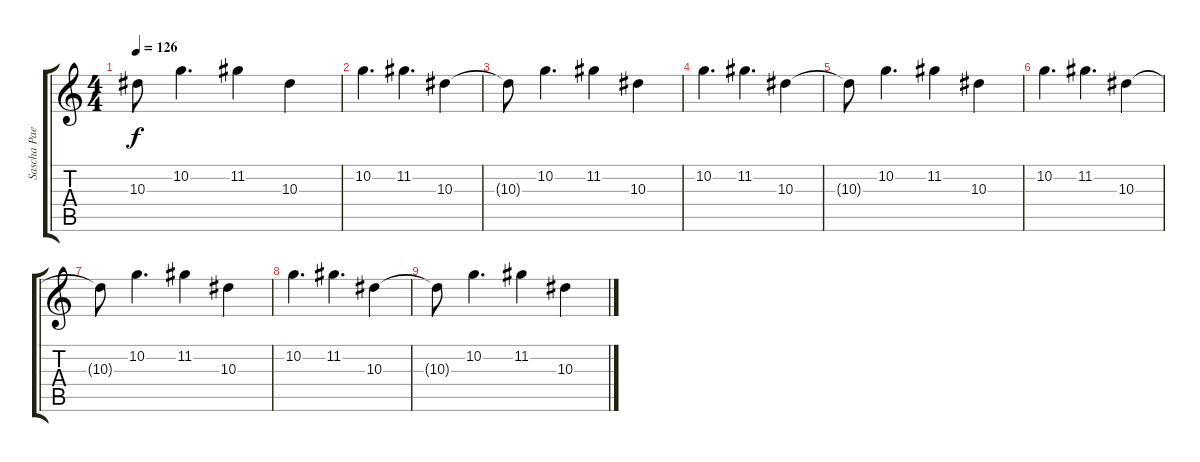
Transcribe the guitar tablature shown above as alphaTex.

\track ("Sascha Paeth - Lead guitar" "Sascha Pae") {instrument distortionguitar}
\staff {score tabs}
\tuning (D4 A3 F3 C3 G2 D2) {hide}
\ts (4 4)
\tempo 126
\clef g2
\ks c
10.3{t}.8{dy f} 10.2.4{d} 11.2.4 10.3.4 |
10.2.4{d} 11.2.4{d} 10.3.4 |
10.3{t}.8 10.2.4{d} 11.2.4 10.3.4 |
10.2.4{d} 11.2.4{d} 10.3.4 |
10.3{t}.8 10.2.4{d} 11.2.4 10.3.4 |
10.2.4{d} 11.2.4{d} 10.3.4 |
10.3{t}.8 10.2.4{d} 11.2.4 10.3.4 |
10.2.4{d} 11.2.4{d} 10.3.4 |
10.3{t}.8 10.2.4{d} 11.2.4 10.3.4
